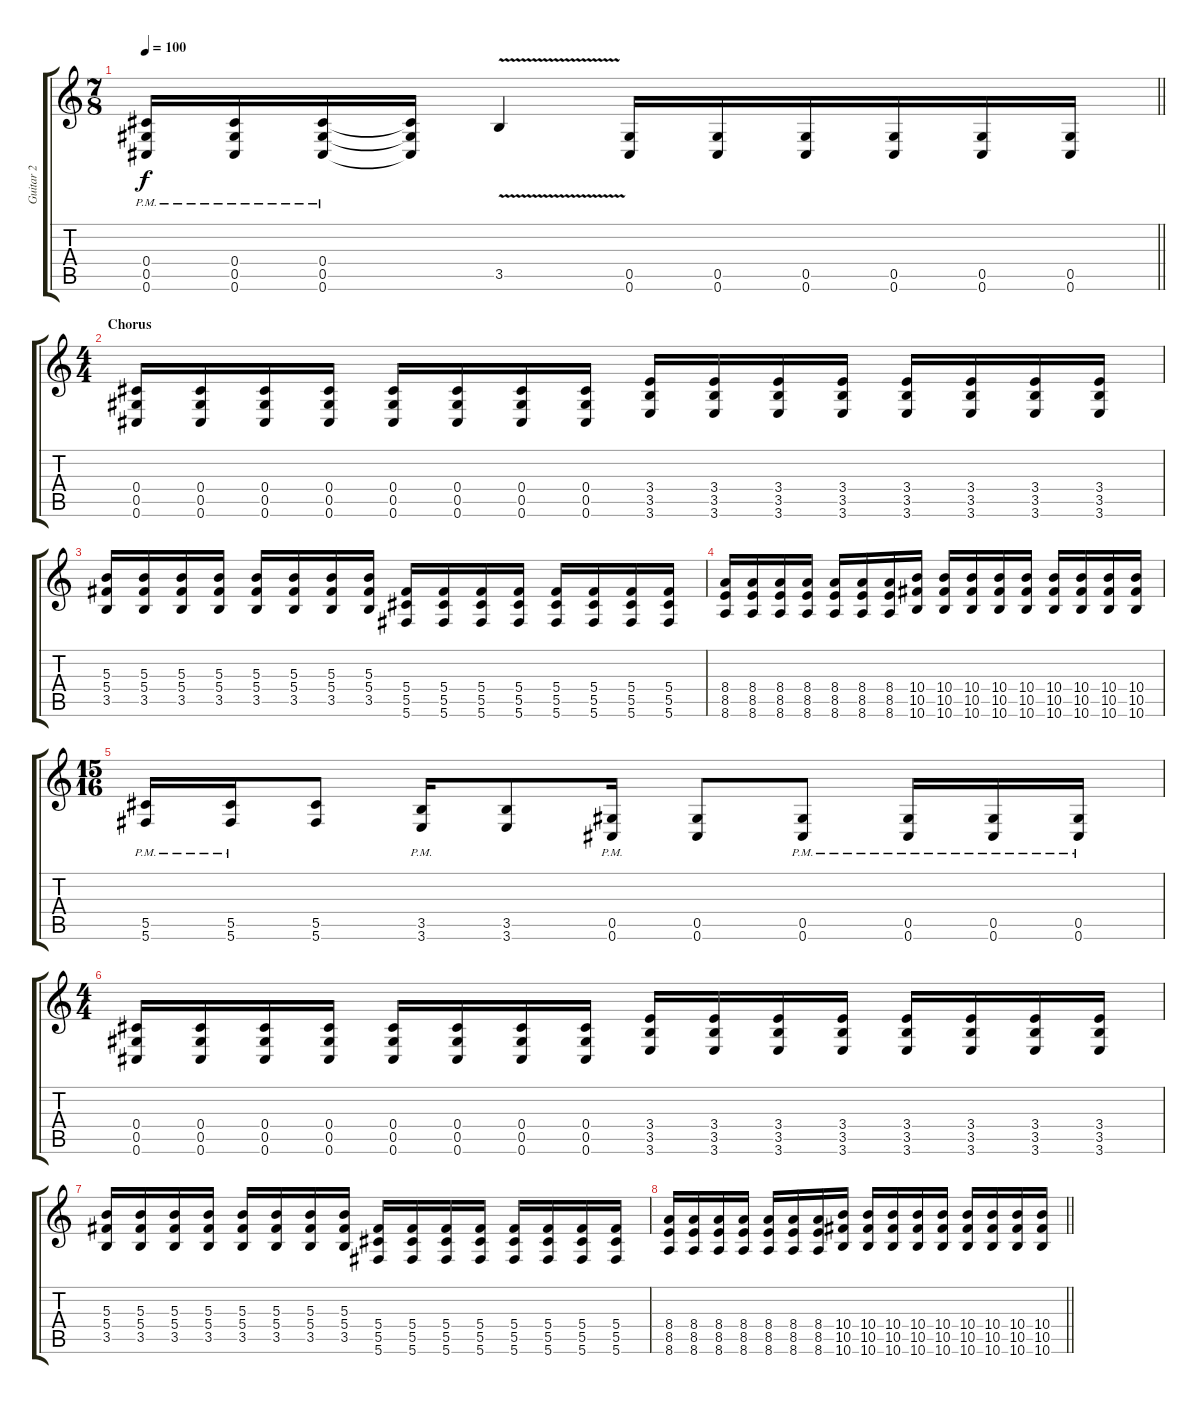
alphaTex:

\track ("Guitar 2" "Guitar 2") {instrument distortionguitar}
\staff {score tabs}
\tuning (Eb4 Bb3 Gb3 Db3 Ab2 Db2) {hide}
\ts (7 8)
\tempo 100
\clef g2
\barLineRight lightlight
\ks c
(0.4{pm} 0.5{pm} 0.6{pm}).16{dy f} (0.4{pm} 0.5{pm} 0.6{pm}).16 (0.4{pm} 0.5{pm} 0.6{pm}).16 (0.4{t} 0.5{t} 0.6{t}).16 3.5{v}.4 (0.5 0.6).16 (0.5 0.6).16 (0.5 0.6).16 (0.5 0.6).16 (0.5 0.6).16 (0.5 0.6).16 |
\ts (4 4)
\section ("" "Chorus")
(0.4 0.5 0.6).16 (0.4 0.5 0.6).16 (0.4 0.5 0.6).16 (0.4 0.5 0.6).16 (0.4 0.5 0.6).16 (0.4 0.5 0.6).16 (0.4 0.5 0.6).16 (0.4 0.5 0.6).16 (3.4 3.5 3.6).16 (3.4 3.5 3.6).16 (3.4 3.5 3.6).16 (3.4 3.5 3.6).16 (3.4 3.5 3.6).16 (3.4 3.5 3.6).16 (3.4 3.5 3.6).16 (3.4 3.5 3.6).16 |
(5.3 5.4 3.5).16 (5.3 5.4 3.5).16 (5.3 5.4 3.5).16 (5.3 5.4 3.5).16 (5.3 5.4 3.5).16 (5.3 5.4 3.5).16 (5.3 5.4 3.5).16 (5.3 5.4 3.5).16 (5.4 5.5 5.6).16 (5.4 5.5 5.6).16 (5.4 5.5 5.6).16 (5.4 5.5 5.6).16 (5.4 5.5 5.6).16 (5.4 5.5 5.6).16 (5.4 5.5 5.6).16 (5.4 5.5 5.6).16 |
(8.4 8.5 8.6).16 (8.4 8.5 8.6).16 (8.4 8.5 8.6).16 (8.4 8.5 8.6).16 (8.4 8.5 8.6).16 (8.4 8.5 8.6).16 (8.4 8.5 8.6).16 (10.4 10.5 10.6).16 (10.4 10.5 10.6).16 (10.4 10.5 10.6).16 (10.4 10.5 10.6).16 (10.4 10.5 10.6).16 (10.4 10.5 10.6).16 (10.4 10.5 10.6).16 (10.4 10.5 10.6).16 (10.4 10.5 10.6).16 |
\ts (15 16)
(5.5{pm} 5.6{pm}).16 (5.5{pm} 5.6).16 (5.5 5.6).8 (3.5{pm} 3.6{pm}).16 (3.5 3.6).8 (0.5{pm} 0.6{pm}).16 (0.5 0.6).8 (0.5{pm} 0.6{pm}).8 (0.5{pm} 0.6{pm}).16 (0.5{pm} 0.6{pm}).16 (0.5{pm} 0.6{pm}).16 |
\ts (4 4)
(0.4 0.5 0.6).16 (0.4 0.5 0.6).16 (0.4 0.5 0.6).16 (0.4 0.5 0.6).16 (0.4 0.5 0.6).16 (0.4 0.5 0.6).16 (0.4 0.5 0.6).16 (0.4 0.5 0.6).16 (3.4 3.5 3.6).16 (3.4 3.5 3.6).16 (3.4 3.5 3.6).16 (3.4 3.5 3.6).16 (3.4 3.5 3.6).16 (3.4 3.5 3.6).16 (3.4 3.5 3.6).16 (3.4 3.5 3.6).16 |
(5.3 5.4 3.5).16 (5.3 5.4 3.5).16 (5.3 5.4 3.5).16 (5.3 5.4 3.5).16 (5.3 5.4 3.5).16 (5.3 5.4 3.5).16 (5.3 5.4 3.5).16 (5.3 5.4 3.5).16 (5.4 5.5 5.6).16 (5.4 5.5 5.6).16 (5.4 5.5 5.6).16 (5.4 5.5 5.6).16 (5.4 5.5 5.6).16 (5.4 5.5 5.6).16 (5.4 5.5 5.6).16 (5.4 5.5 5.6).16 |
\barLineRight lightlight
(8.4 8.5 8.6).16 (8.4 8.5 8.6).16 (8.4 8.5 8.6).16 (8.4 8.5 8.6).16 (8.4 8.5 8.6).16 (8.4 8.5 8.6).16 (8.4 8.5 8.6).16 (10.4 10.5 10.6).16 (10.4 10.5 10.6).16 (10.4 10.5 10.6).16 (10.4 10.5 10.6).16 (10.4 10.5 10.6).16 (10.4 10.5 10.6).16 (10.4 10.5 10.6).16 (10.4 10.5 10.6).16 (10.4 10.5 10.6).16
